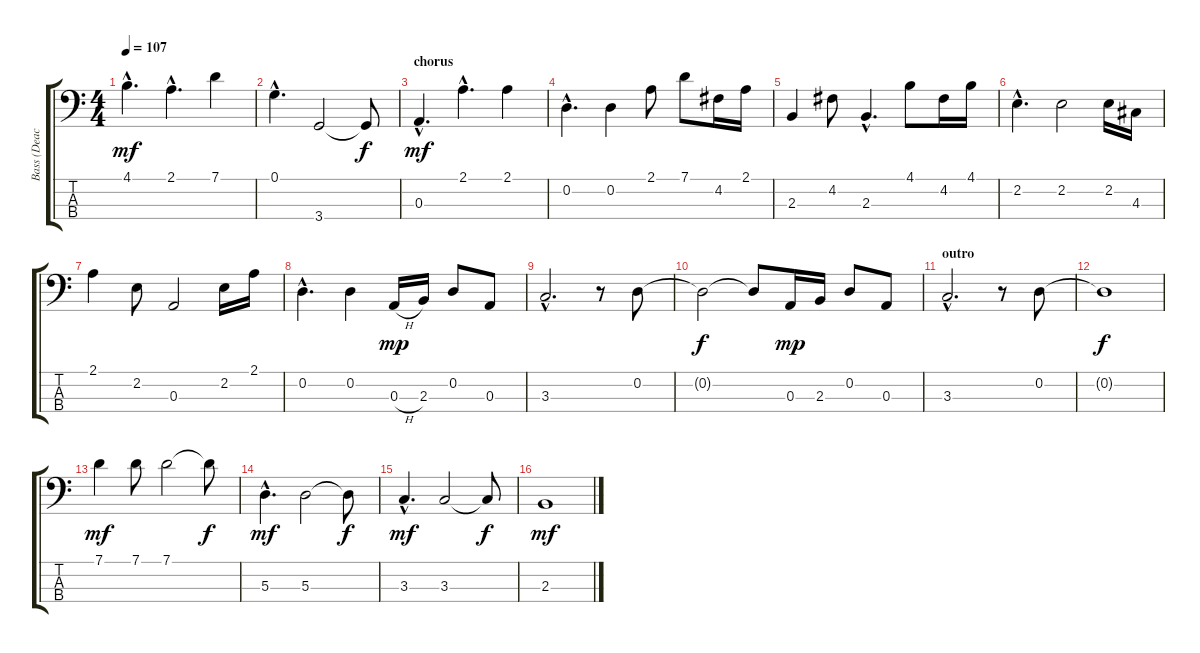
\track ("Bass (Deacon)" "Bass (Deac") {instrument electricbassfinger}
\staff {score tabs}
\tuning (G2 D2 A1 E1) {hide}
\ts (4 4)
\tempo 107
\clef f4
\ks c
4.1{hac}.4{d dy mf} 2.1{hac}.4{d} 7.1.4 |
0.1{hac}.4{d} 3.4.2 3.4{t}.8{dy f} |
\section ("" "chorus")
0.3{hac}.4{d dy mf} 2.1{hac}.4{d} 2.1.4 |
0.2{hac}.4{d} 0.2.4 2.1.8 7.1.8 4.2.16 2.1.16 |
2.3.4 4.2.8 2.3{hac}.4{d} 4.1.8 4.2.16 4.1.16 |
2.2{hac}.4{d} 2.2.2 2.2.16 4.3.16 |
2.1.4 2.2.8 0.3.2 2.2.16 2.1.16 |
0.2{hac}.4{d} 0.2.4 0.3{h}.16{dy mp} 2.3.16 0.2.8 0.3.8 |
3.3{hac}.2{d} r.8 0.2.8 |
0.2{t}.2{dy f} 0.2{t}.8 0.3.16{dy mp} 2.3.16 0.2.8 0.3.8 |
\section ("" "outro")
3.3{hac}.2{d} r.8 0.2.8 |
0.2{t}.1{dy f} |
7.1.4{dy mf} 7.1.8 7.1.2 7.1{t}.8{dy f} |
5.3{hac}.4{d dy mf} 5.3.2 5.3{t}.8{dy f} |
3.3{hac}.4{d dy mf} 3.3.2 3.3{t}.8{dy f} |
2.3.1{dy mf}
